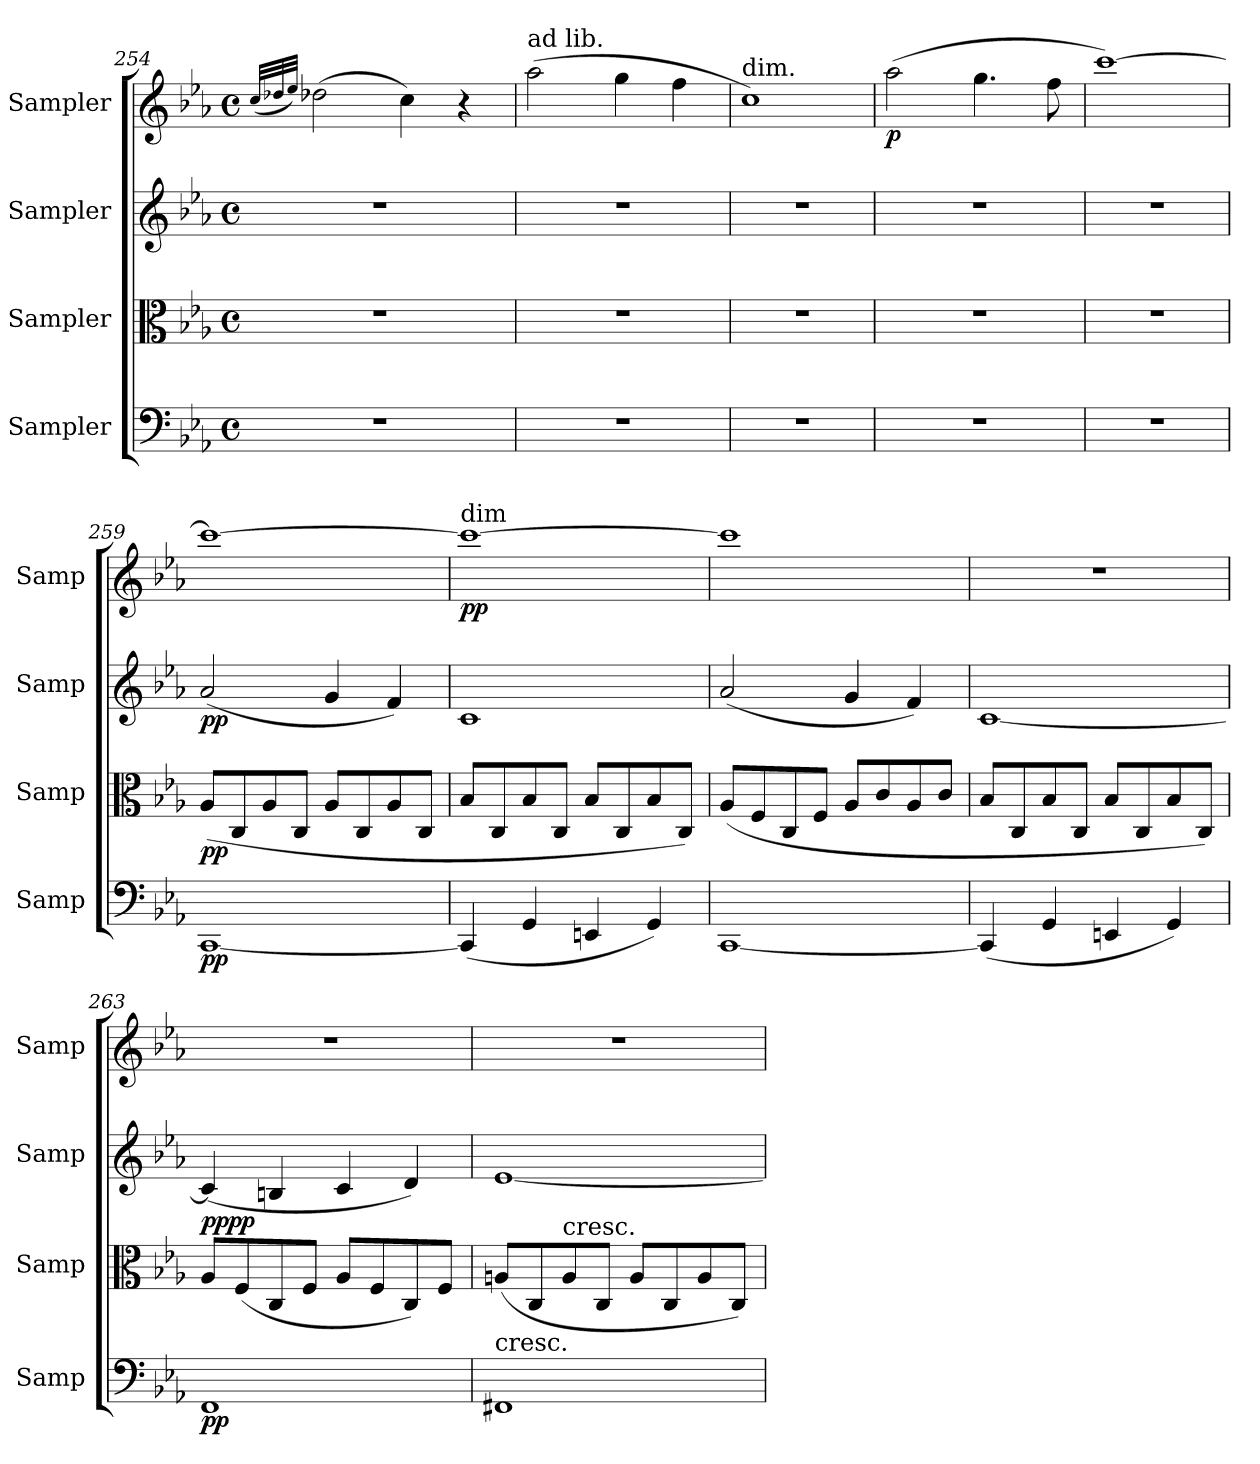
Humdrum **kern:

**kern	**dynam	**kern	**dynam	**kern	**dynam	**kern	**dynam
*part4	*part4	*part3	*part3	*part2	*part2	*part1	*part1
*staff4	*staff4	*staff3	*staff3	*staff2	*staff2	*staff1	*staff1
*I"Sampler	*	*I"Sampler	*	*I"Sampler	*	*I"Sampler	*
*I'Samp	*	*I'Samp	*	*I'Samp	*	*I'Samp	*
*clefF4	*	*clefC3	*	*clefG2	*	*clefG2	*
*k[b-e-a-]	*	*k[b-e-a-]	*	*k[b-e-a-]	*	*k[b-e-a-]	*
*M4/4	*	*M4/4	*	*M4/4	*	*M4/4	*
*met(c)	*	*met(c)	*	*met(c)	*	*met(c)	*
=254	=254	=254	=254	=254	=254	=254	=254
.	.	.	.	.	.	(32qcc/LLL	.
.	.	.	.	.	.	32qdd-X/	.
.	.	.	.	.	.	32qee-/JJJ)	.
1r	.	1r	.	1r	.	(2dd-\	.
.	.	.	.	.	.	4cc\)	.
.	.	.	.	.	.	4r	.
=255	=255	=255	=255	=255	=255	=255	=255
!	!	!	!	!	!	!LO:TX:a:t=ad lib.	!
1r	.	1r	.	1r	.	(2aa-\	.
.	.	.	.	.	.	4gg\	.
.	.	.	.	.	.	4ff\	.
=256	=256	=256	=256	=256	=256	=256	=256
!	!	!	!	!	!	!LO:TX:a:t=dim.	!
1r	.	1r	.	1r	.	1cc)	.
=257	=257	=257	=257	=257	=257	=257	=257
!	!	!	!	!	!	!	!LO:DY:b
1r	.	1r	.	1r	.	(2aa-\	p
.	.	.	.	.	.	4.gg\	.
.	.	.	.	.	.	8ff\	.
=258	=258	=258	=258	=258	=258	=258	=258
1r	.	1r	.	1r	.	[1ccc)	.
=259	=259	=259	=259	=259	=259	=259	=259
!	!LO:DY:b	!	!LO:DY:b	!	!LO:DY:b	!	!
[1CC	pp	(8A-/L	pp	(2a-/	pp	1ccc_	.
.	.	8C/	.	.	.	.	.
.	.	8A-/	.	.	.	.	.
.	.	8C/J	.	.	.	.	.
.	.	8A-/L	.	4g/	.	.	.
.	.	8C/	.	.	.	.	.
.	.	8A-/	.	4f/)	.	.	.
.	.	8C/J	.	.	.	.	.
=260	=260	=260	=260	=260	=260	=260	=260
!	!	!	!	!	!	!LO:TX:a:t=dim	!
!	!	!	!	!	!	!	!LO:DY:b
(4CC/]	.	8B-/L	.	1c	.	1ccc_	pp
.	.	8C/	.	.	.	.	.
4GG/	.	8B-/	.	.	.	.	.
.	.	8C/J	.	.	.	.	.
4EEn/	.	8B-/L	.	.	.	.	.
.	.	8C/	.	.	.	.	.
4GG/)	.	8B-/	.	.	.	.	.
.	.	8C/J)	.	.	.	.	.
=261	=261	=261	=261	=261	=261	=261	=261
[1CC	.	(8A-/L	.	(2a-/	.	1ccc]	.
.	.	8F/	.	.	.	.	.
.	.	8C/	.	.	.	.	.
.	.	8F/J	.	.	.	.	.
.	.	8A-/L	.	4g/	.	.	.
.	.	8c/	.	.	.	.	.
.	.	8A-/	.	4f/)	.	.	.
.	.	8c/J	.	.	.	.	.
=262	=262	=262	=262	=262	=262	=262	=262
(4CC/]	.	8B-/L	.	[1c	.	1r	.
.	.	8C/	.	.	.	.	.
4GG/	.	8B-/	.	.	.	.	.
.	.	8C/J	.	.	.	.	.
4EEn/	.	8B-/L	.	.	.	.	.
.	.	8C/	.	.	.	.	.
4GG/)	.	8B-/	.	.	.	.	.
.	.	8C/J)	.	.	.	.	.
=263	=263	=263	=263	=263	=263	=263	=263
!	!LO:DY:b	!	!LO:DY:a	!	!	!	!
!	!	!	!LO:DY:n=1:b	!	!	!	!
1FF	pp	8A-/L	pp pp	(4c/]	.	1r	.
.	.	(8F/	.	.	.	.	.
.	.	8C/	.	4Bn/	.	.	.
.	.	8F/J	.	.	.	.	.
.	.	8A-/L	.	4c/	.	.	.
.	.	8F/	.	.	.	.	.
.	.	8C/)	.	4d/)	.	.	.
.	.	8F/J	.	.	.	.	.
=264	=264	=264	=264	=264	=264	=264	=264
!LO:TX:a:t=cresc.	!	!	!	!	!	!	!
1FF#X	.	(8An/L	.	[1e-	.	1r	.
.	.	8C/	.	.	.	.	.
!	!	!LO:TX:a:t=cresc.	!	!	!	!	!
.	.	8A/	.	.	.	.	.
.	.	8C/J	.	.	.	.	.
.	.	8A/L	.	.	.	.	.
.	.	8C/	.	.	.	.	.
.	.	8A/	.	.	.	.	.
.	.	8C/J)	.	.	.	.	.
=	=	=	=	=	=	=	=
*-	*-	*-	*-	*-	*-	*-	*-
